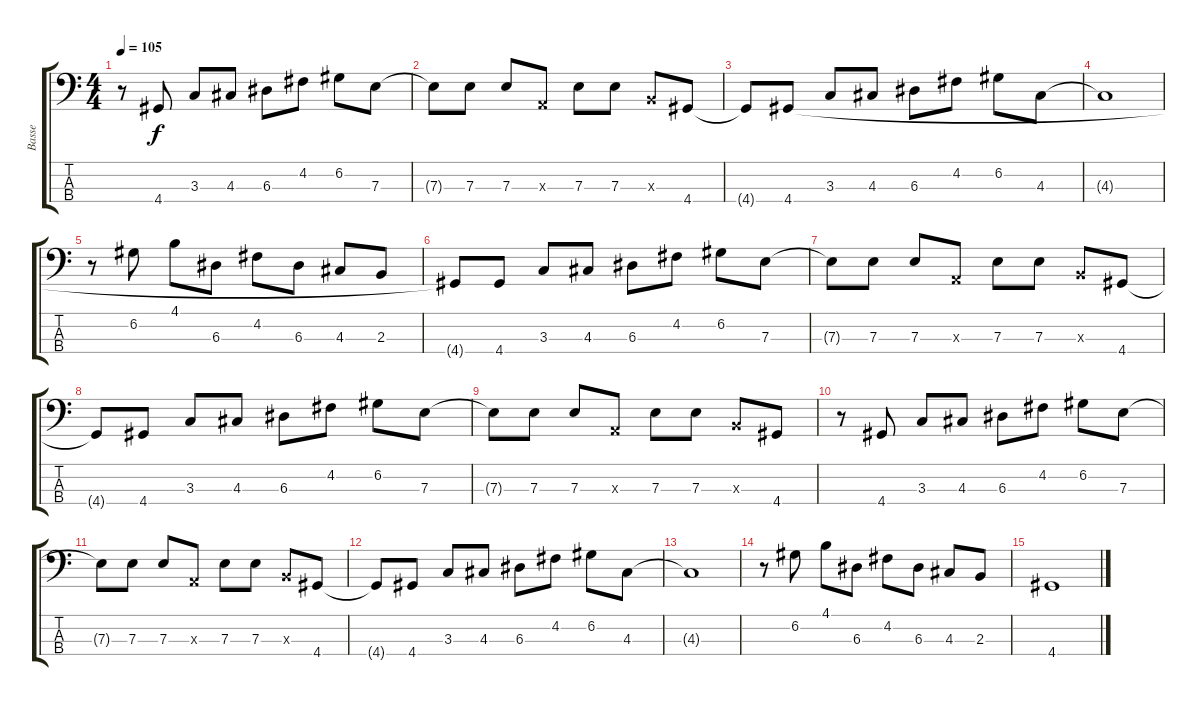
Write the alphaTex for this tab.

\track ("Basse" "Basse") {instrument electricbassfinger}
\staff {score tabs}
\tuning (G2 D2 A1 E1) {hide}
\ts (4 4)
\tempo 105
\clef f4
\ks c
r.8{dy f} 4.4.8 3.3.8 4.3.8 6.3.8 4.2.8 6.2.8 7.3.8 |
7.3{t}.8 7.3.8 7.3.8 0.3{x}.8 7.3.8 7.3.8 2.3{x}.8 4.4.8 |
4.4{t}.8 4.4.8 3.3.8 4.3.8 6.3.8 4.2.8 6.2.8 4.3.8 |
4.3{t}.1 |
r.8 6.2.8 4.1.8 6.3.8 4.2.8 6.3.8 4.3.8 2.3.8 |
4.4{t}.8 4.4.8 3.3.8 4.3.8 6.3.8 4.2.8 6.2.8 7.3.8 |
7.3{t}.8 7.3.8 7.3.8 0.3{x}.8 7.3.8 7.3.8 2.3{x}.8 4.4.8 |
4.4{t}.8{volume 2} 4.4.8 3.3.8 4.3.8 6.3.8 4.2.8 6.2.8 7.3.8 |
7.3{t}.8 7.3.8 7.3.8 0.3{x}.8 7.3.8 7.3.8 2.3{x}.8 4.4.8 |
r.8 4.4.8 3.3.8 4.3.8 6.3.8 4.2.8 6.2.8 7.3.8 |
7.3{t}.8 7.3.8 7.3.8 0.3{x}.8 7.3.8 7.3.8 2.3{x}.8 4.4.8 |
4.4{t}.8 4.4.8 3.3.8 4.3.8 6.3.8 4.2.8 6.2.8 4.3.8 |
4.3{t}.1 |
r.8 6.2.8 4.1.8 6.3.8 4.2.8 6.3.8 4.3.8 2.3.8 |
4.4.1
